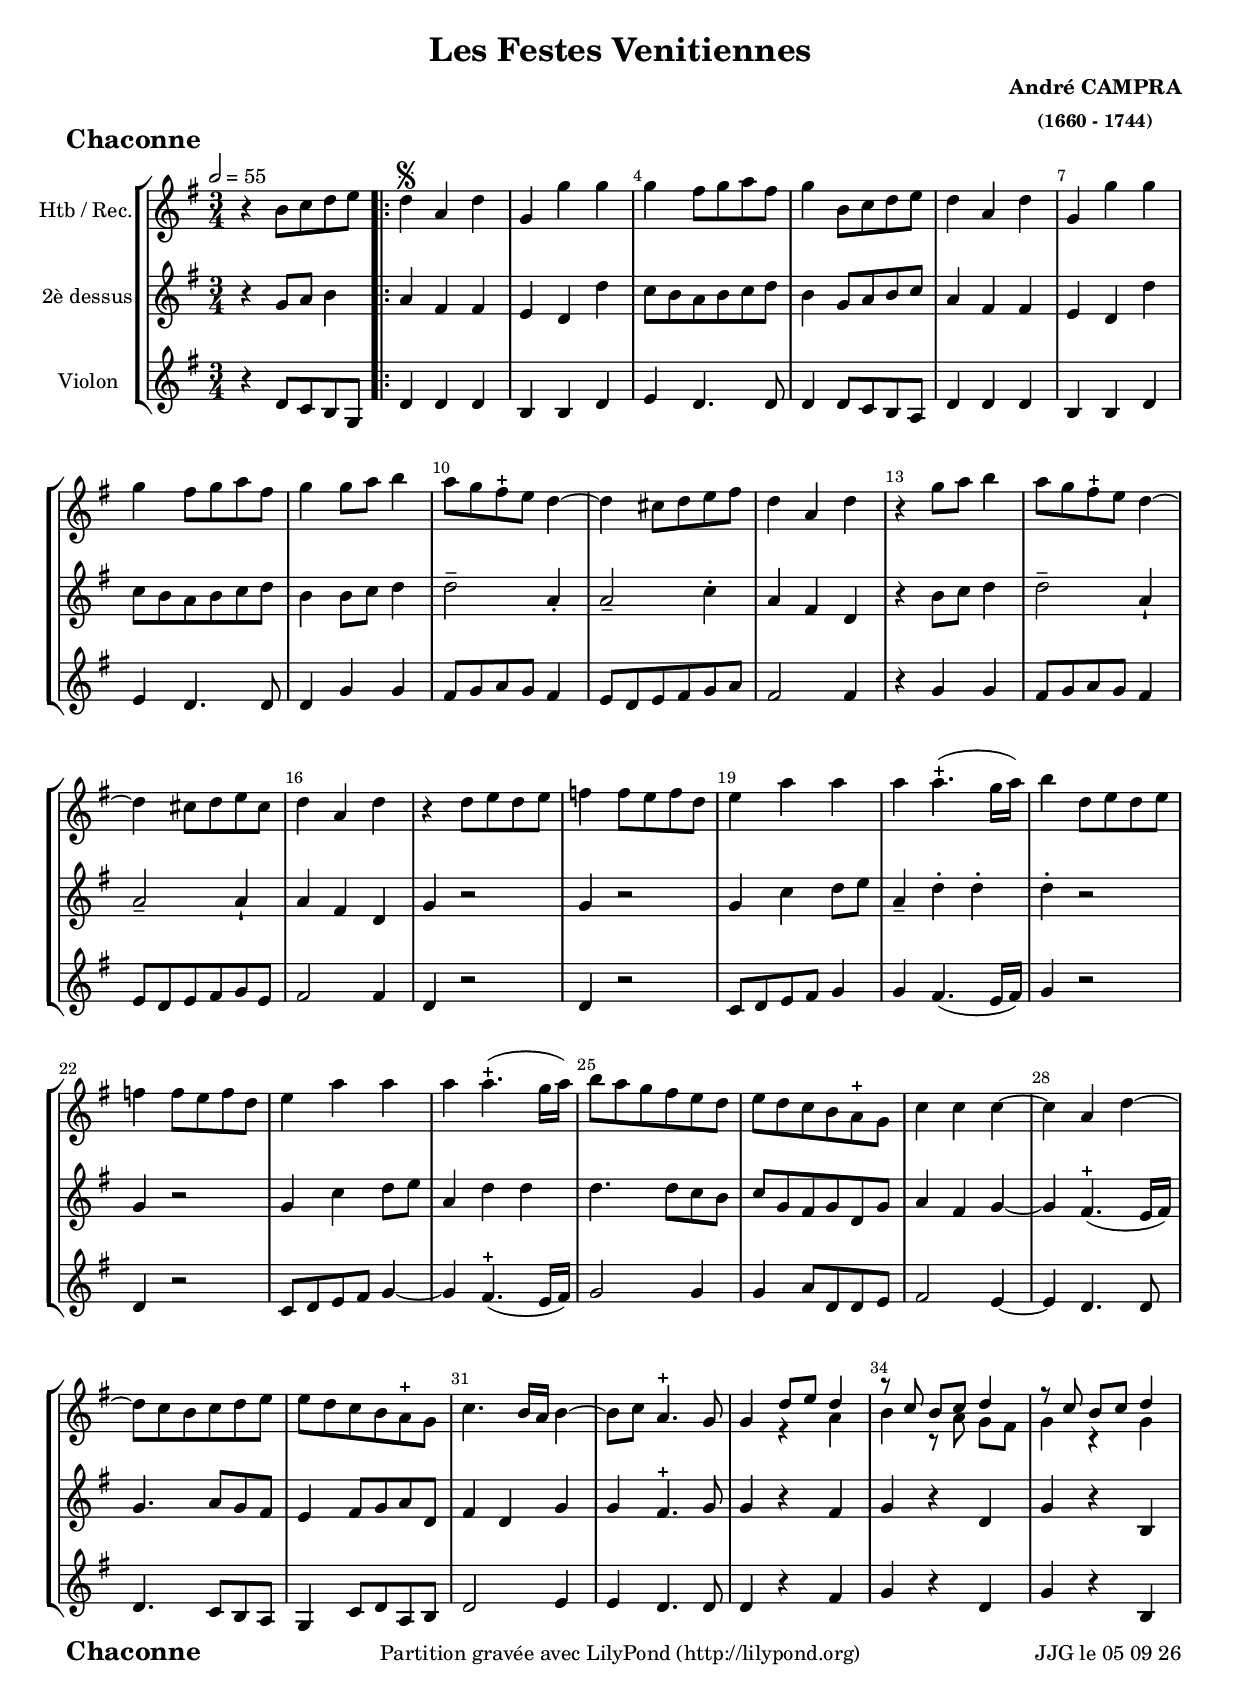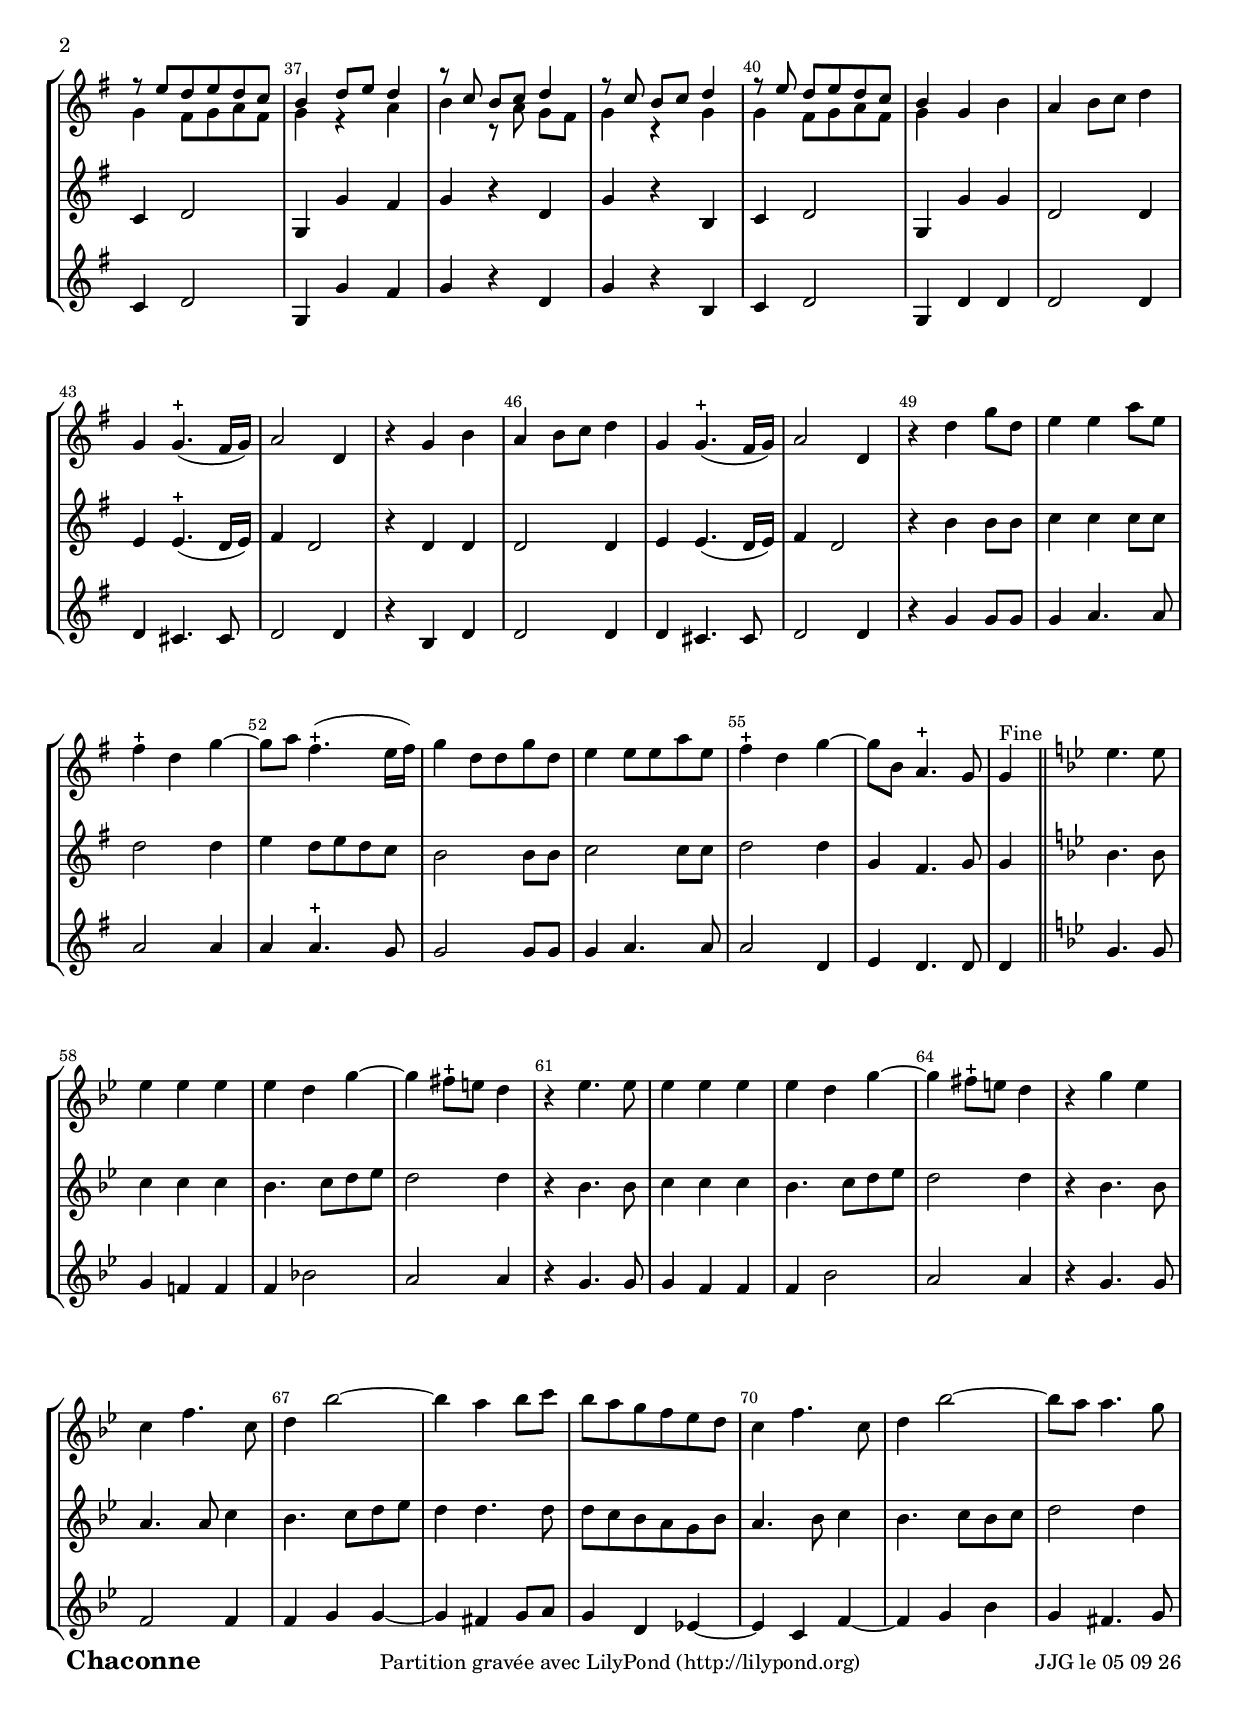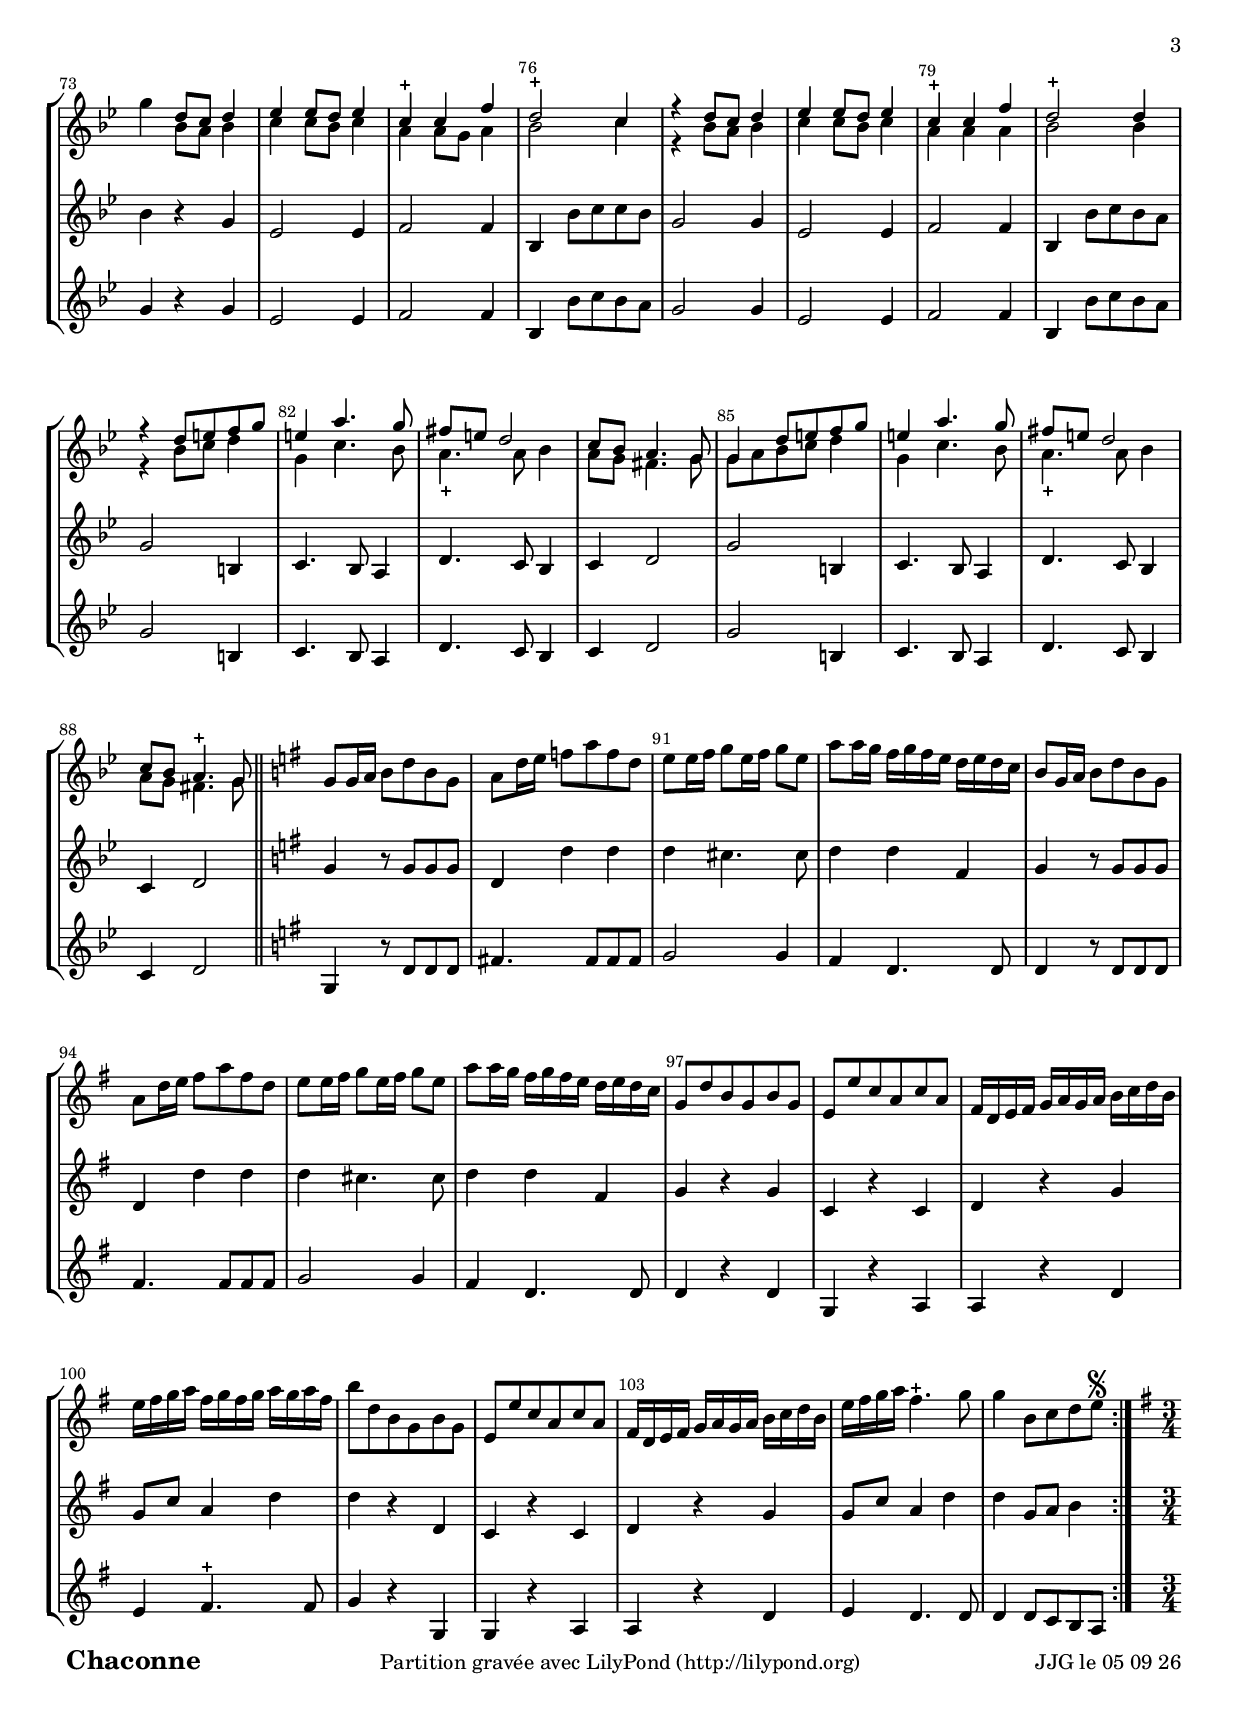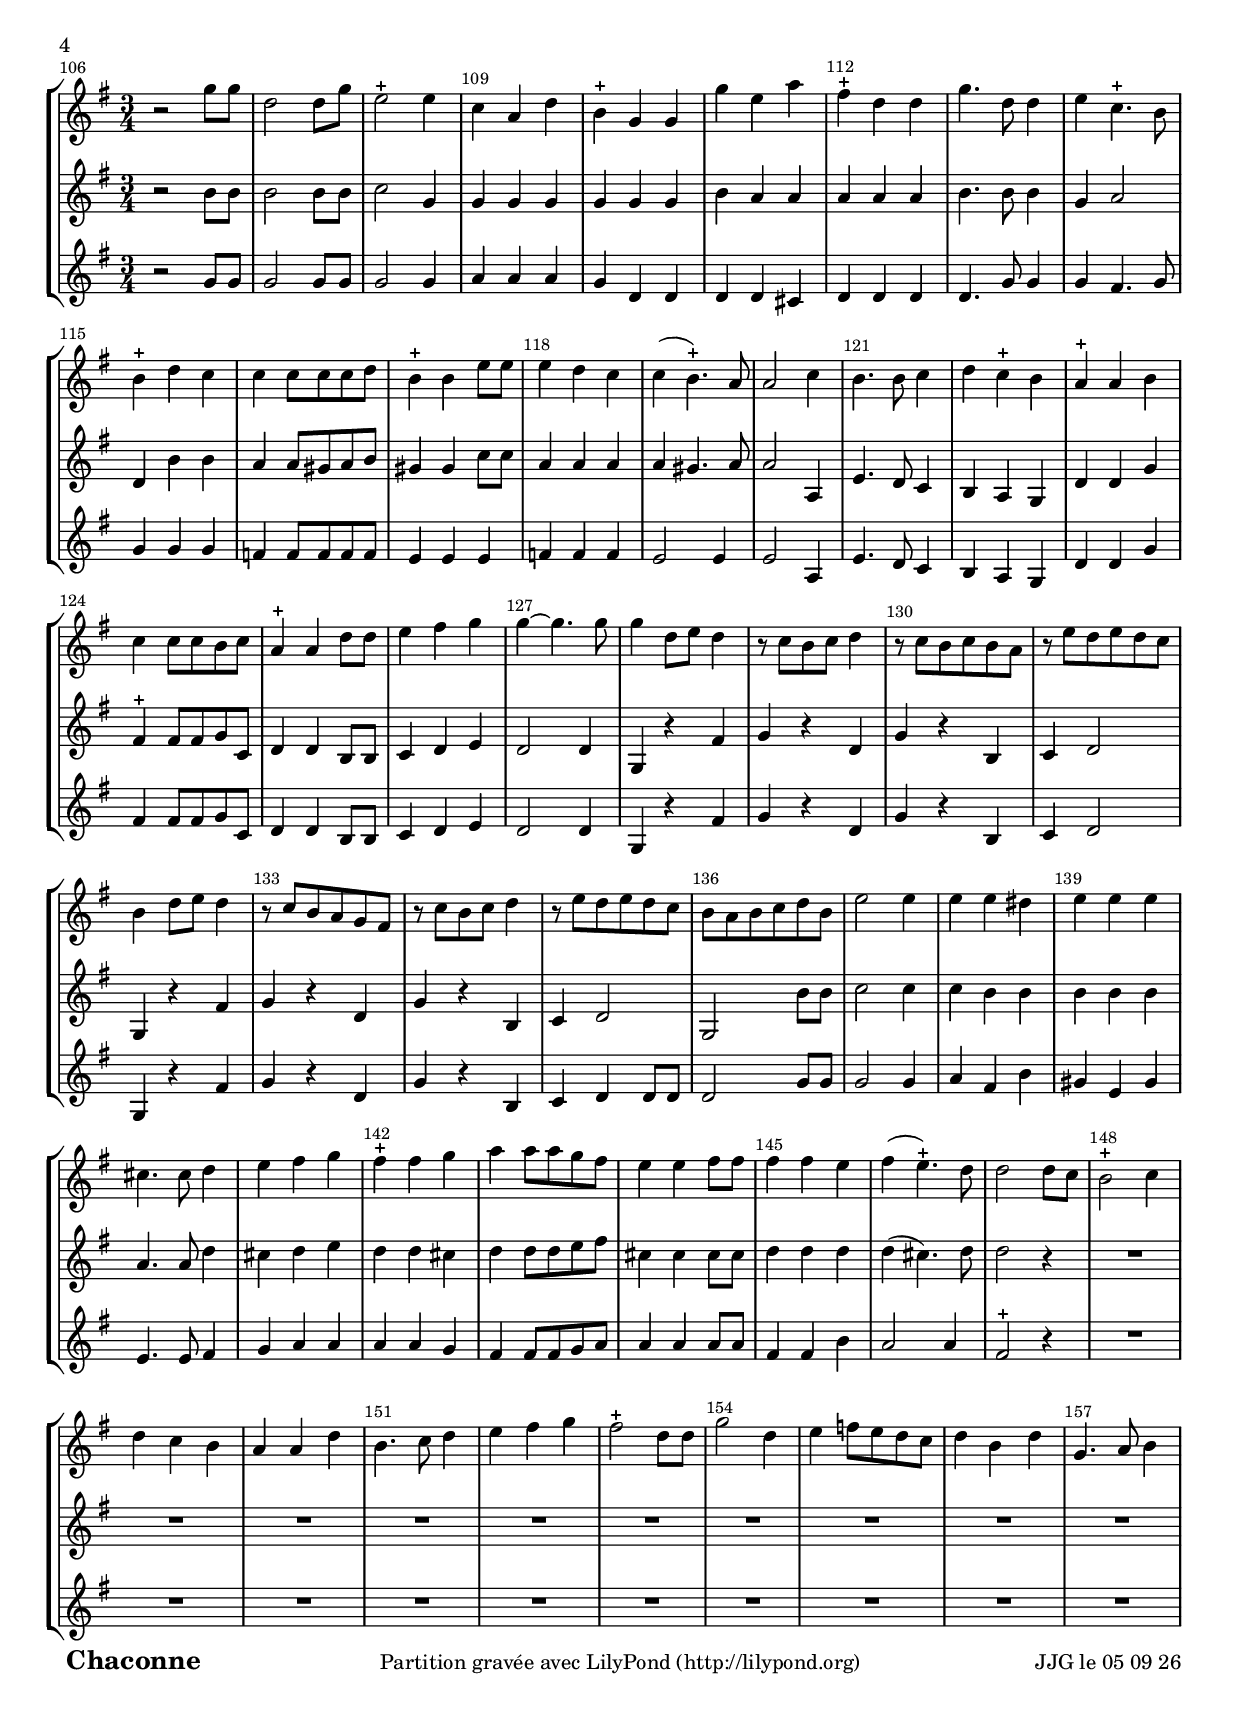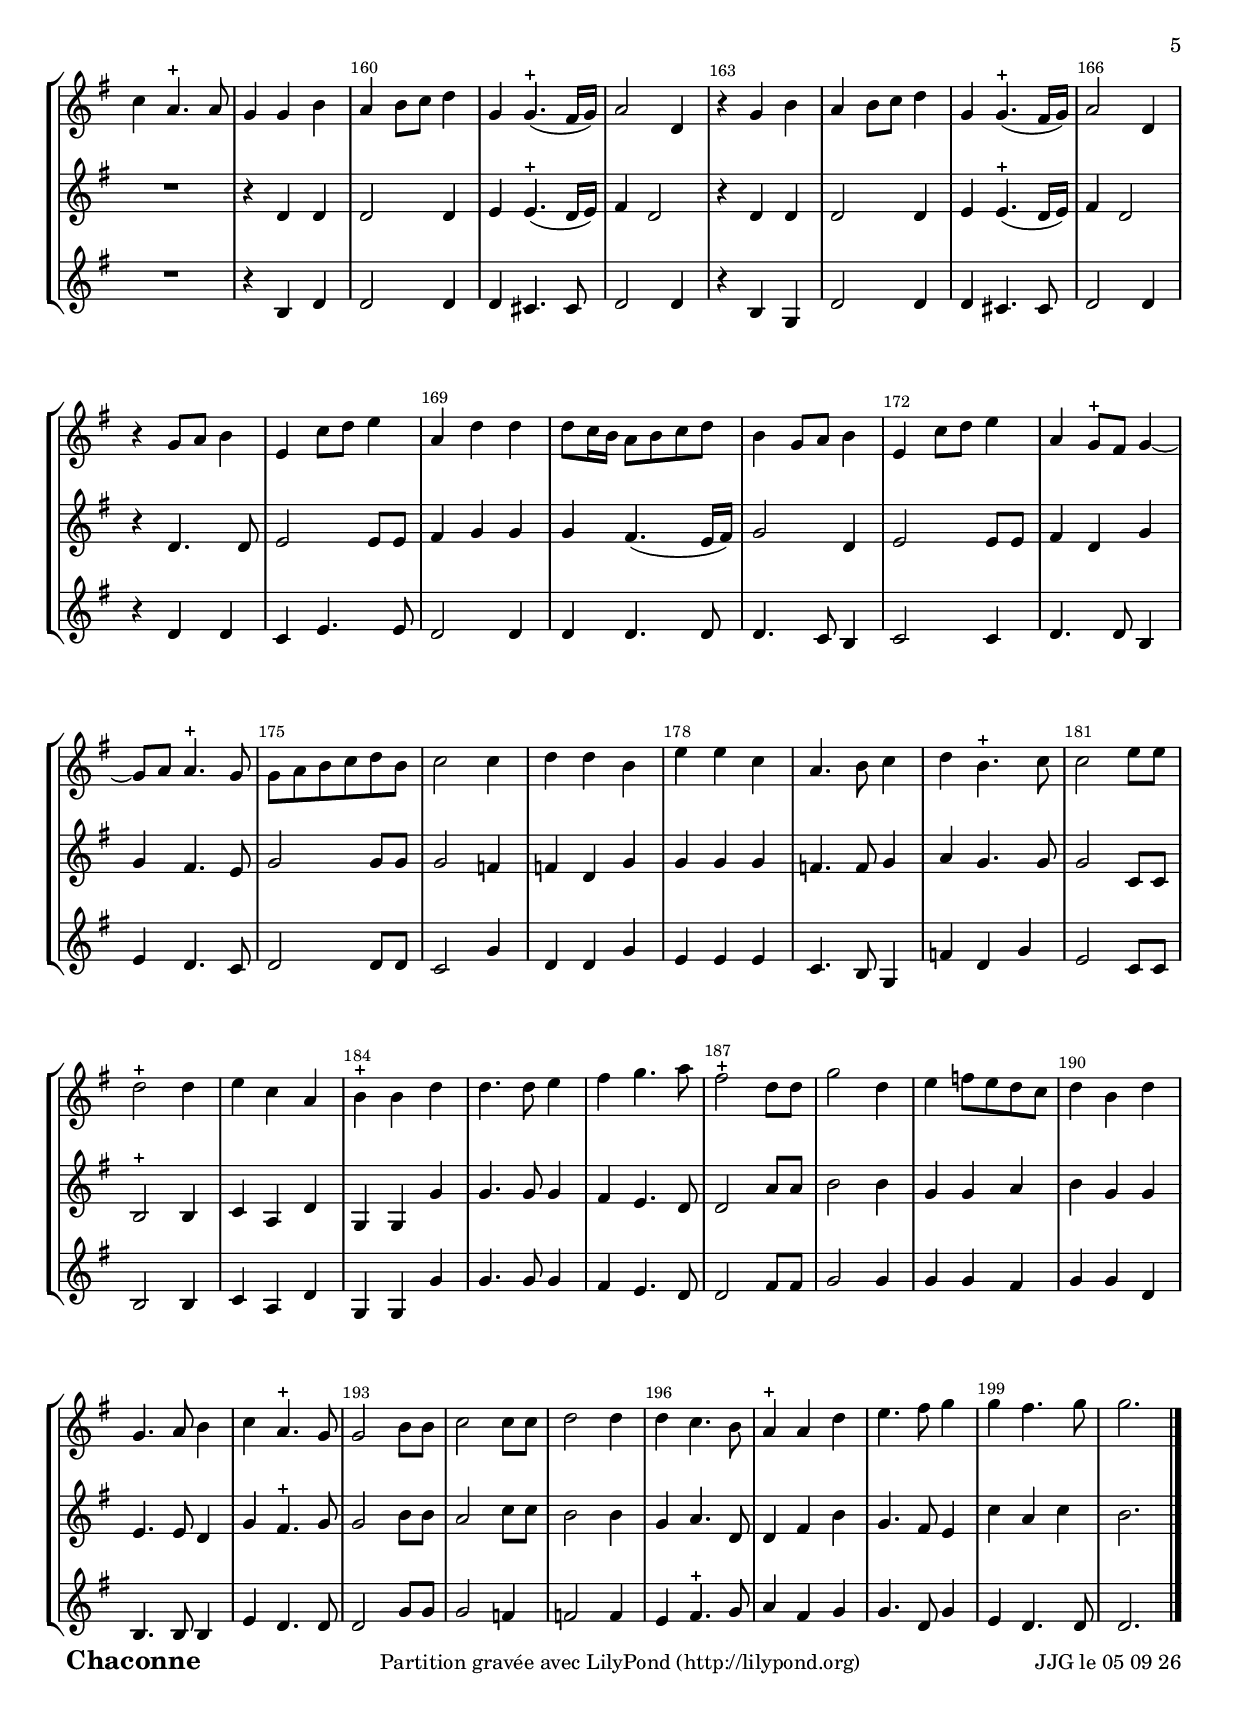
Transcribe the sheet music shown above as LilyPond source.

\version "2.17.6"

\header {
    title = "Les Festes Venitiennes"
    composer = \markup \bold \center-column { "André CAMPRA" \small "(1660 - 1744)" }
 %arranger = \markup {\fontsize #2.5 "Joseph Bodin de Boismortier (1682 - 1765)" }
    meter = \markup { \bold \fontsize #2 " Chaconne"   } 
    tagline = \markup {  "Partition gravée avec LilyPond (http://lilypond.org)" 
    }	    
}
date = #(strftime "%d %m %y" (localtime (current-time)))


#(set-default-paper-size "a4")
#(set-global-staff-size 18)


\paper {
	ragged-last-bottom = #'f
  line-width = 190\mm  % ---> je peux mettre n'importe quelle longueur ici,rien ne change !
  left-margin = 10\mm  % ---> par contre, si je mets 50\mm, la marge augmente !!!???
  top-margin = 10\mm	% CA VIENT DE LA CONFIGURATION DE L'IMPRIMANTE 
  bottom-margin = 10\mm
  oddFooterMarkup = \markup {\fill-line {
       \column { \fromproperty #'header:meter }
       \column { \fromproperty #'header:tagline }
       \column { \line {JJG le \date }} 
       } } 
}


%global = { }
globalTempo = {
    \override Score.MetronomeMark.transparent = ##t
		}
	
resetBarnum = \context Score \applyContext % pour la numérotation des mesures
  #(set-bar-number-visibility 3)

%% Identification
voixI =

\context Voice = "voice 1"

\relative c'' { 
	 
	 \set Staff.instrumentName = \markup { \column { "Htb / Rec." } }
         \set Staff.midiInstrument = "Oboe"
%         \set Staff.printKeyCancellation = ##f

  \once \override Staff.TimeSignature.style = #'()
 % 	\set Score.currentBarNumber = # 731
  	\tempo 2=55
  	\time 3/4
        \clef "treble"
        \key g \major
        
        r4 b8 c d e \bar ".|:" | d4 \segno a d | g, g' g | g fis8 g a fis | g4 b,8 c d e 
%736
	d4 a d | g, g' g | g fis8 g a fis | g4 g8 a b4 | a8 g fis-+ e d4~ 
%741	
	d cis8 d e fis | d4 a d | r g8 a b4 | a8 g fis-+ e d4~ | d cis8 d e cis | 
%746
	d4 a d | r4 d8 e d e | f4 f8 e f d | e4 a a |  a a4.-+ (g16 a) | 
	b4 d,8 e d e | f4 f8 e f d | e4 a a |
% page 214
	a4 a4.-+ (g16 a) | b8 a g fis e d | e d c b a-+ g| c4 c c~ | c a d~ | d8 c b c d e |
%760
	e d c b a-+ g | c4. b16 a b4~ | b8 c a4.-+ g8 |
	%33
	g4 
% début à 2 voix	
	<<	{d'8 e d4 | r8 c b [c] d4 | r8 c b [c] d4 | } \\
		{r4 a | b r8 a g [fis] | g4 r g | }
	>>		
%36
	
<<	{r8 e' d e d c | b4 d8 e d4 | r8 c b [c] d4 r8 c b [c] d4 | r8 e d [e d c] | b4 } \\
	{ g4 fis8 g a fis | g4 r a | b r8 a g [fis] | g4 r g | g fis8 g a fis | g4 }
>>	
%42
	g4 b a4 b8 c d4 | g, g4.-+ (fis16 g) | a2 d,4 | r4 g b | a b8 c d4 |
%page 216
	g,4 g4.-+ (fis16 g) | a2 d,4 | r d' g8 d | e4 e a8 e | fis4-+ d  g~|
%782
	g8 a fis4.-+ (e16 fis) | g4 d8 d g d | e4 e8 e a e | fis4-+ d g~ | g8 b, a4.-+ g8 |
%page 217
	g4^\markup "Fine" \bar "||" 
	
	\key bes \major 
	
	es'4. es8 | es4 es es | es d g~ g fis8-+ e d4 | r4 es4. es8 |
%792
	es4 es es | es d g~ | g fis8-+ e d4 | r g es | c f4. c8 |
%797
	d4 bes'2~ | bes4 a bes8 c | bes a g f es d | c4 f4. c8 | d4 bes'2~ |
%802
	bes8 a a4. g8 | g4 
	
	<<
		{ d8 c d4 | es4 es8 d es4 | c4-+ c f | d2-+ c4 | } \\
		{ bes8 a bes4 | c c8 bes c4 | a a8 g a4 | bes2 c4   }
	>>		
			
		
%page 219
	<<
	{r4 d8 c d4 | es4 es8 d es4 | c-+ c f | d2-+ d4 | r4 d8 e f g |} \\
	{ r4 bes,8 a bes4 | c c8 bes c4 | a4 a a | bes2 bes4 r4 bes8 c d4 }
	>>		
%812
<<	{ e4 a4. g8 | fis8 e d2 c8 bes a4.g8 | g4 d'8 e f g | } \\
	{ g,4 c4. bes8 |a4.-+ a8 bes4 | a8 g fis4. g8 | g a bes c d4 }
>>
% 816
<<	{ e4 a4. g8 | fis e d2 | c8 bes a4.-+ g8 } \\
	{g4 c4. bes8 | a4.-+ a8 bes 4 | a8 g fis4. g8 }
>>
 \bar "||" 
	\key g \major g8 g16 a b8 d b g | 
% Page 220 - mesure 820
	a8 d16 e f8 a f d | e e16 fis g8 e16 fis g8 e | 
	a a16 g fis g fis e d e d c |b8 g16 a b8 d b g |
%824
	a d16 e fis8 a fis d | e e16 fis g8 e16 fis g8 e | 
	a a16 g fis g fis e d e d c |
%827
	g8 d' b g b g | e e' c a c a | fis16 d e fis g a g a b c d b | 
	e fis g a fis g fis g a g a fis | b8 d, b g b g | 
%832
	e e' c a c a | fis16 d e fis g a g a b c d b | 
	e fis g a fis4.-+ g8 | g4 b,8 c d e \segno \bar ":|." \pageBreak
	
	\time 3/4
%Page 222
	\key g \major
	r2 g8 g | d2 d8 g | e2-+ e4 | c a d | b4-+ g g |
	g' e a | fis-+ d d | g4. d8 d4 | e c4.-+ b8 | b4-+ d c |
%page 223 mes. 846
	c4 c8 c c d | b4-+ b e8 e | e4 d c | c (b4.)-+ a8 | a2 c4
%851
	b4. b8 c4 | d c-+ b | a-+ a4 b | c c8 c b c | a4-+ a d8 d | 
%page 224
	 e4 fis g | g4~ g4. g8 | g4 d8 e d4 | r8 c b8 c d4 | 
	r8 c b c b a | r8 e' d e d c | b4 d8 e d4 | r8 c b a g fis |
%864
	r8 c' b c d4 | r8 e d e d c |
%page 866
	b8 a b c d b | e2 e4 | e e dis | e e e | cis4. cis8 d4 | 
	e fis g | fis-+ fis g | a a8 a g fis | e4 e fis8 fis | 
%page 226
	fis4 fis e | fis (e4.-+) d8 | d2 d8 c | b2-+ c4 | d c b |
%880
	a4 a d | b4. c8 d4 | e fis g | fis2-+  d8 d | g2 d4
	e4 f8 e d c | d4 b d | g,4. a8 b4 | c4 a4.-+ a8
%page 227
	g4 g b | a b8 c d4 | g, g4.-+ (fis16 g) | a2 d,4 | r g b |
	a b8 c d4 | g, g4.-+ (fis16 g) | a2 d,4 | r g8 a b4 | e, c'8 d e4 |
% page 228
	a,4 d d | d8 c16 b a8 b c d | b4 g8 a b4 | e, c'8 d e4 | 
	a, g8-+ fis g4~ g8 a a4.-+ g8 |
%905
	g8 a b c d b | c2 c4 | d d b | e e c | a4. b8 c4 |
%page 229
	d4 b4.-+ c8 | c2 e8 e | d2-+ d4 | e c a | b4-+ b d | 
	d4. d8 e4 | fis g4. a8 | fis2-+ d8 d | g2 d4 | e f8 e d c 
%page 230
	d4 b d | g,4. a8 b4 | c a4.-+ g8 | g2b8 b | c2 c8 c |
	d2 d4 | d c4. b8 | a4-+ a d | e4. fis8 g4 | g fis4. g8 | g2. \bar "|."	
	

}      
                
%% fin voix 1 ----------------------------------------------
         
voixII =
\context Voice = "voice 2"
\relative c'' { 
	 \set Staff.instrumentName = \markup { \column { "2è dessus" } }
         \set Staff.midiInstrument = "recorder"
%         \set Staff.printKeyCancellation = ##f
 
  \once \override Staff.TimeSignature.style = #'()
%  \set Score.currentBarNumber = # 731
  		
  		\time 3/4
  		\clef treble
                \key g \major
        r4 g8 a b4 | a fis fis | e d d' | c8 b a b c d | b4 g8 a b c | 	
%6
	a4 fis fis | e d d' | c8 b a b c d  | b4 b8 c d4 | d2-- a4-. a2-- c4-.|
%12   	
	a fis d | r4 b'8 c d4 | d2-- a4-| a2-- a4-| a fis d | g r2 | 
	g4 r2 | g4 c d8 e | a,4-- d-. d-.| d-. r2 | g,4 r2 | g4 c d8 e |
%24
	a,4 d d | d4. d8 c b | c g fis g d g | a4 fis g~ | 
	g fis4.-+ (e16 fis) g4. a8 g fis |  
%30
	e4 fis8 g a d, | fis4 d g | g fis4.-+ g8 | g4 r fis | g r d | g r b, |
%36
	c4 d2 | g,4 g' fis | g r d | g r b, | c d2 | g,4 g' g |
%42
	d2 d4 | e e4.-+ (d16 e) | fis4 d2 | r4 d d | d2 d4 |
%47
	e4 e4. (d16 e) | fis4 d2 | r4 b'4 b8 b | c4 c c8 c | d2 d4| 
%52
	e4 d8 e d c | b2 b8 b | c2 c8 c | d2 d4 | g, fis4. g8 |
%57
	g4 
	\key bes \major 
	
	bes4. bes8 | c4 c c | bes4. c8 d es | d2 d4 | r bes4. bes8 |
%62
	c4 c c | bes4. c8 d es | d2 d4 | r bes4. bes8 | a4. a8 c4 |
%67
	bes4. c8 d es | d4 d4. d8 | d c bes a g bes | a4. bes8 c4 | bes4. c8 bes c
%72
	d2 d4 | bes r g | es2 es4 | f2 f4 | bes, bes'8 c c bes |
%77
	g2 g4 | es2 es4 | f2 f4 | bes, bes'8 c bes a | g2 b,!4 |
%82
	c4. bes8 a4 | d4. c8 bes4 | c4 d2 | g2 b,!4 |
%86
	c4. bes8 a4 | d4. c8 bes4 | c4 d2 
	
	\key g \major
	g4 r8 g g g |
%90
	d4 d' d | d cis4. cis8 | d4 d fis, | g4 r8 g g g | 
%94
	d4 d' d | d cis4. cis8 | d4 d fis, | g4 r g |  
%98
	c,4 r c | d r g | g8 c a4 d | d4 r d, |
%102
	c4 r c | d r g | g8 c a4 d | d g,8 a b4 |
%106 (page 222) 
	r2 b8 b | b2 b8 b | c2 g4 | g g g | g g g | 
%111
	b a a | a a a | b4. b8 b4 | g a2 | d,4 b' b |
%116
	a4 a8 gis a b | gis4 gis c8 c | a4 a a | a gis4. a8 | a2 a,4 |
%121
	e'4. d8 c4 | b a g | d' d g | fis-+ fis8 fis g c, | d4 d b8 b |  
%126
	c4 d e | d2 d4 | g, r fis' | g r d | g r b, |
%131
	c4 d2 | g,4 r fis' | g r d | g r b, | c4 d2 |
%136
	g,2 b'8 b | c2 c4 | c b b | b b b | a4. a8 d4 |
%141
	cis d e | d d cis | d d8 d e fis | cis4 cis cis8 cis |
%145
	d4 d d | d (cis4.) d8 | d2 r4 R2.*11 | 	
%159
	r4 d, d | d2 d4 | e4 e4.-+ (d16 e) | fis4 d2 | r4 d d  |
%164
	d2 d4 | e e4.-+ (d16 e) fis4 d2 | r4 d4. d8 | e2 e8 e |
%169
	fis4 g g | g4 fis4. (e16 fis) | g2 d4 | e2 e8 e | fis4 d g | g4 fis4. e8 |
%175
	g2 g8 g | g2 f4 | f d g | g g g | f4. f8 g4 |	
%180
	a4 g4. g8 | g2 c,8 c | b2-+ b4 | c a d | g, g g' |
%185
	g4. g8 g4 | fis e4. d8 | d2 a'8 a | b2 b4 | g g a |
%190
	b g g | e4. e8 d4 | g fis4.-+ g8 | g2 b8 b | a2 c8 c |
%195
	b2 b4 | g a4. d,8 | d4 fis b | g4. fis8 e4 | c' a c | b2. |






	
}

%% fin voix 2 ----------------------------------------------

%% voix 3
voixIII =
\context Voice = "voice 3"
\relative c' { 
	 \set Staff.instrumentName = \markup { \column { "Violon" } }
         \set Staff.midiInstrument = "Violin"
%         \set Staff.printKeyCancellation = ##f

  \once \override Staff.TimeSignature.style = #'() 
%  \set Score.currentBarNumber = # 731
  
  	\time 3/4
        \clef treble  
        \key g \major

    	r4  d8 c b g | d'4 d d | b b d |  e d4. d8 | d4 d8 c b a |  
%6
	d4 d d | b b d | e d4. d8 | d4 g g | fis8 g a g fis4 | e8 d e fis g  a
%12
	fis2 fis4 | r g g | fis8 g a g fis4 | e8 d e fis g e | fis2 fis4 | d r2 | 
%18
	d4 r2 | c8 d e fis g4 | g fis4. (e16 fis) | g4 r2 | d4 r2 | c8 d e fis g4 ~ |
%24
    g4 fis4.-+ (e16 fis) | g2 g4 | g a8 d, d e | fis2 e4~ | e d4. d8 | d4. c8 b a
%30
    g4 c8 d a b | d2 e4 | e d4. d8 | d4 r fis | g r d | g r b,|	
%36
    c4 d2 | g,4 g' fis | g r d | g r b, | c4 d2 | g,4 d' d |
%42
    d2 d4 | d cis4. cis8 | d2 d4 | r b d | d2 d4 |
%47
    d4 cis4. cis8 | d2 d4 | r g g8 g | g4 a4. a8 | a2 a4 |
%52
	a4 a4.-+ g8 | g2 g8 g | g4 a4. a8 | a2 d,4 | e4 d4. d8 |
%57
	d4   \key bes \major  
	
	g4. g8 | g4 f! f | f bes!2 | a a4 | r4 g4. g8 |
%62
	g4 f f | f bes2 | a a4 | r g4. g8 | f2 f4 |
%67
	f4 g g~ | g fis g8 a | g4 d es!~ | es c f~ | f g bes
%72
	g4 fis4. g8 | g4 r g | es2 es4 | f2 f4 | bes, bes'8 c bes a |
%77 - page 219
	g2 g4 | es2 es4 | f2 f4 | bes, bes'8 c bes a | g2 b,4 |
	c4. bes8 a4 | d4. c8 bes4 | c4 d2 | g2 b,4|
	c4. bes8 a4 | d4. c8 bes4 | c4 d2
	
	\key g \major g,4 r8 d' d d |
%90 page 220
	fis!4. fis8 fis fis | g2 g4 | fis d4. d8 | d4 r8 d d d |
	fis4. fis8 fis fis | g2 g4 | fis4 d4. d8 | d4 r d |
%98 - page 221
	g,4 r a | a r d | e fis4.-+ fis8 | g4 r g, |
	g r a | a r d | e d4. d8 | d4 d8 c b a |
% 2ème partie de la chaconne        
       r2 g'8 g | g2 g8 g | g2 g4 | a a a | g d d | 
       d d cis | d d d | d4. g8 g4 | g fis4. g8 | g4 g g
%116 - page 223
	f4 f8 f f f | e4 e e | f f f | e2 e4 e2 a,4 |
	e'4. d8 c4 | b a g | d' d g | fis fis8 fis g c, | d4 d b8 b |
%126 - page 224
	c4 d e | d2 d4 | g, r fis' | g r d | g r b, |
	c4 d2 | g,4 r fis' | g r d | g r b, | c d d8 d |
%136 - page 225
	d2 g8 g | g2 g4 | a fis b | gis e gis | e4. e8 fis4 | 
	g a a | a a g | fis4 fis8 fis g a | a4 a a8 a |
%145 - page 226
	fis4 fis b | a2 a4 | fis2-+ r4 | R2.*11
%159 - page 227
	r4 b,4 d | d2 d4 | d cis4. cis8 | d2 d4 | r b g |
	d'2 d4 | d cis4. cis8 | d2 d4 | r4 d d | c4 e4. e8 |
%169 - page 228
	d2 d4 | d d4. d8 | d4. c8 b4 | c2 c4 | d4. d8 b4 | e4 d4. c8 |
	d2 d8 d | c2 g'4 | d d g | e e e | c4. b8 g4 |
%180 - page 229
	f'4 d g | e2 c8 c | b2 b4 | c a d | g, g g' | 
	g4. g8 g4 | fis4 e4. d8 | d2 fis8 fis | g2 g4 | g g fis |
%190 - dernière page 
	g g d | b4. b8 b4 | e d4. d8 | d2 g8 g | g2 f4 |
	f2 f4 | e fis4.-+ g8 | a4 fis g | g4. d8 g4 | e4 d4. d8 | d2. |
        
        
  }
 %%%%%%%%%% fin de la musique 
\score {
	
  <<
  \new StaffGroup <<
  
  {
         \override Score.BarNumber.break-visibility =#end-of-line-invisible

         \resetBarnum
         \override  Score.BarNumber.self-alignment-X = #LEFT
  }
  
  \new Staff  {\voixI }

  \new Staff  {\voixII } 
	
  \new Staff  {\voixIII } 
  
 >>
 
 >>
 \layout {
%	 \context {
%	 	 \Score
%	 \override  SpacingSpanner
%	 #'base-shortest-duration = #(ly:make-moment 1 1) }
 	}	
 \midi { }
}
 %%%%%%%%%%%%%%%%%%%%%%%%%
